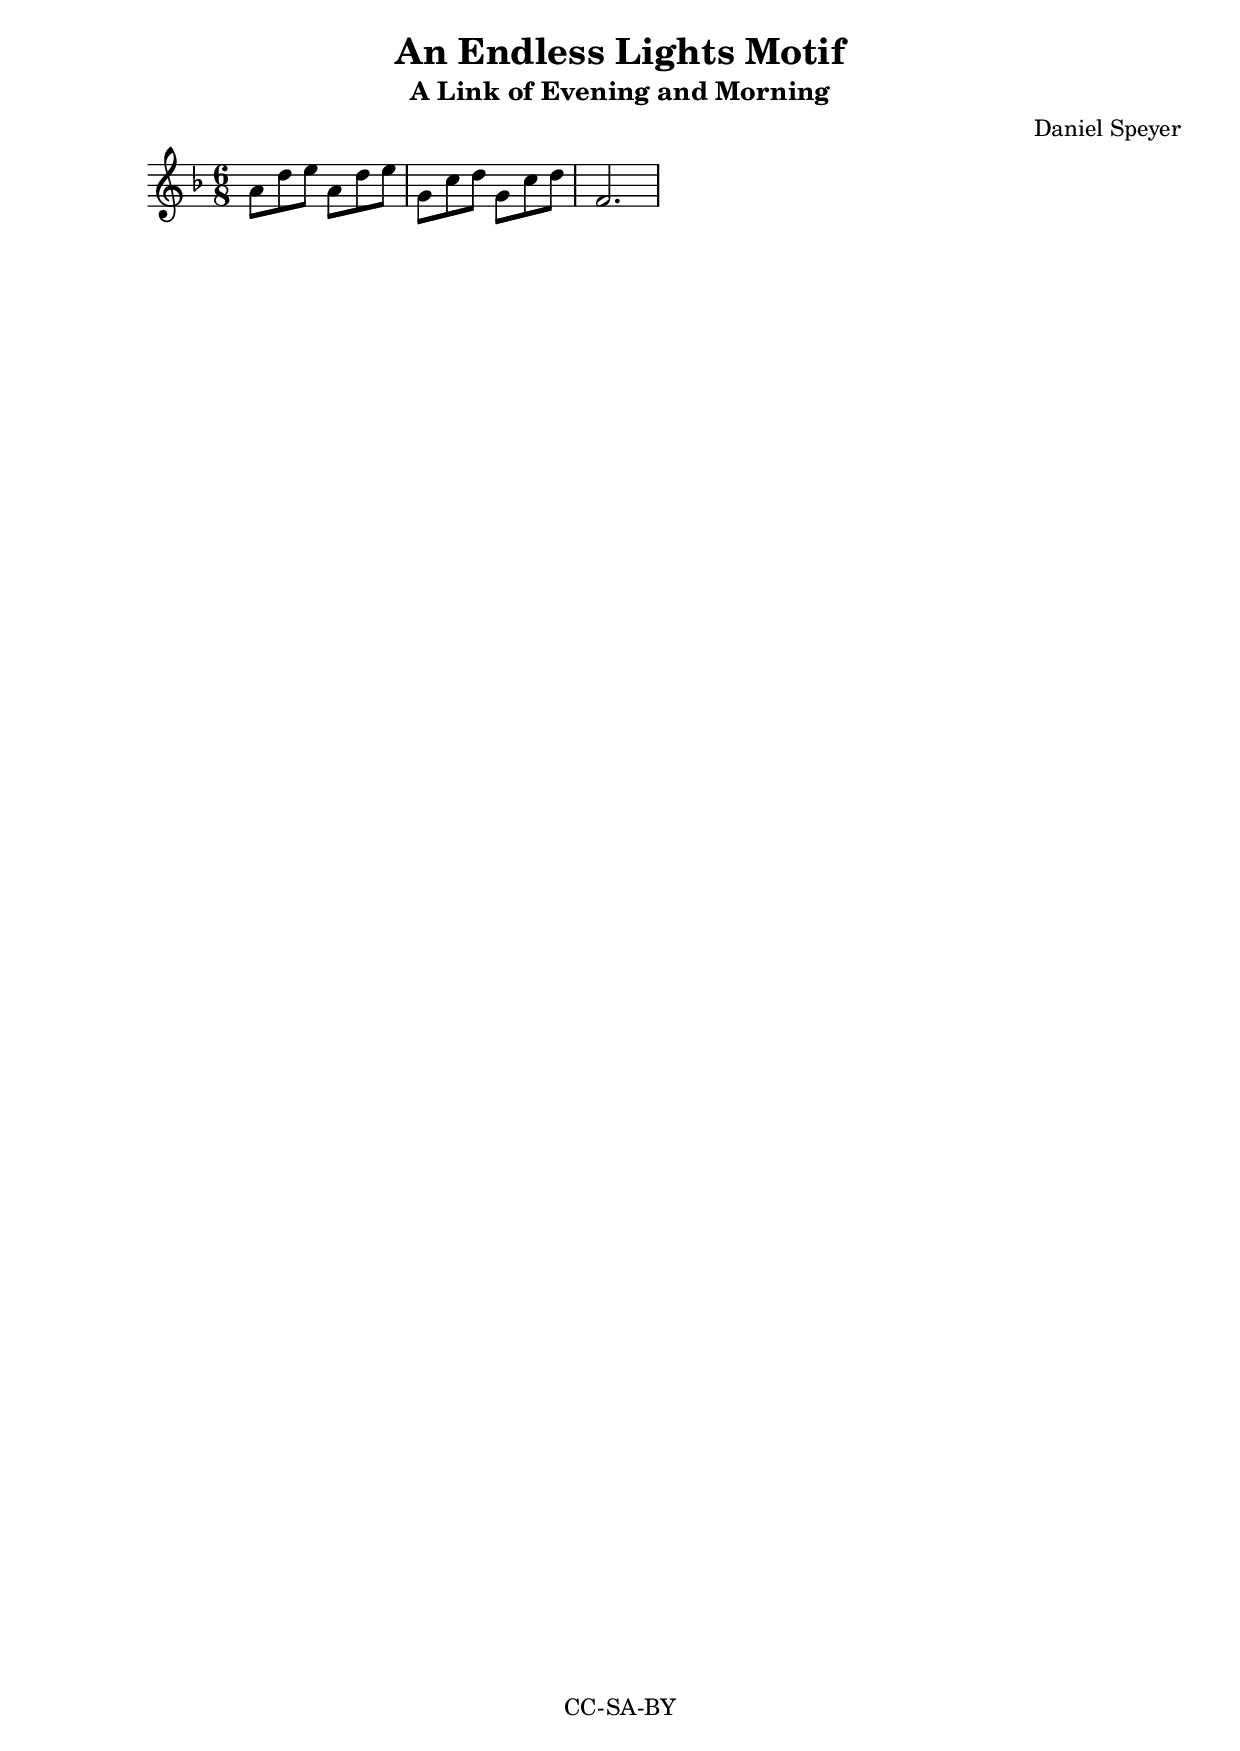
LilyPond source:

\version "2.16.2"

\header {
  title = "An Endless Lights Motif"
  subtitle = "A Link of Evening and Morning"
  composer = "Daniel Speyer"
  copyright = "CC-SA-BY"
}

melody = \relative c'' {
  \time 6/8
  \numericTimeSignature
  \key f \major
  a8 d e a, d e
  g, c d g, c d
  f,2.
}

\score {
  \new Voice {
    \melody
  }
}

  